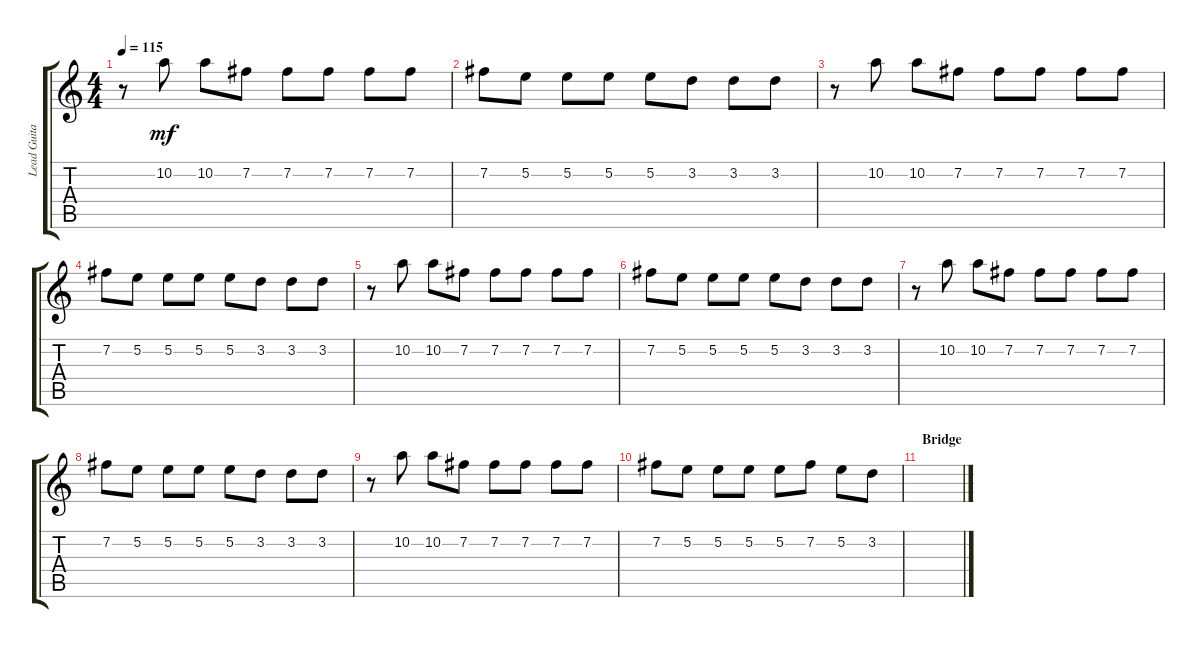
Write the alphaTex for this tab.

\track ("Lead Guitar" "Lead Guita") {instrument electricguitarclean}
\staff {score tabs}
\tuning (E4 B3 G3 D3 A2 E2) {hide}
\ts (4 4)
\tempo 115
\clef g2
\ks c
r.8{dy mf} 10.2.8 10.2.8 7.2.8 7.2.8 7.2.8 7.2.8 7.2.8 |
7.2.8 5.2.8 5.2.8 5.2.8 5.2.8 3.2.8 3.2.8 3.2.8 |
r.8 10.2.8 10.2.8 7.2.8 7.2.8 7.2.8 7.2.8 7.2.8 |
7.2.8 5.2.8 5.2.8 5.2.8 5.2.8 3.2.8 3.2.8 3.2.8 |
r.8 10.2.8 10.2.8 7.2.8 7.2.8 7.2.8 7.2.8 7.2.8 |
7.2.8 5.2.8 5.2.8 5.2.8 5.2.8 3.2.8 3.2.8 3.2.8 |
r.8 10.2.8 10.2.8 7.2.8 7.2.8 7.2.8 7.2.8 7.2.8 |
7.2.8 5.2.8 5.2.8 5.2.8 5.2.8 3.2.8 3.2.8 3.2.8 |
r.8 10.2.8 10.2.8 7.2.8 7.2.8 7.2.8 7.2.8 7.2.8 |
7.2.8 5.2.8 5.2.8 5.2.8 5.2.8 7.2.8 5.2.8 3.2.8 |
\section ("" "Bridge")
